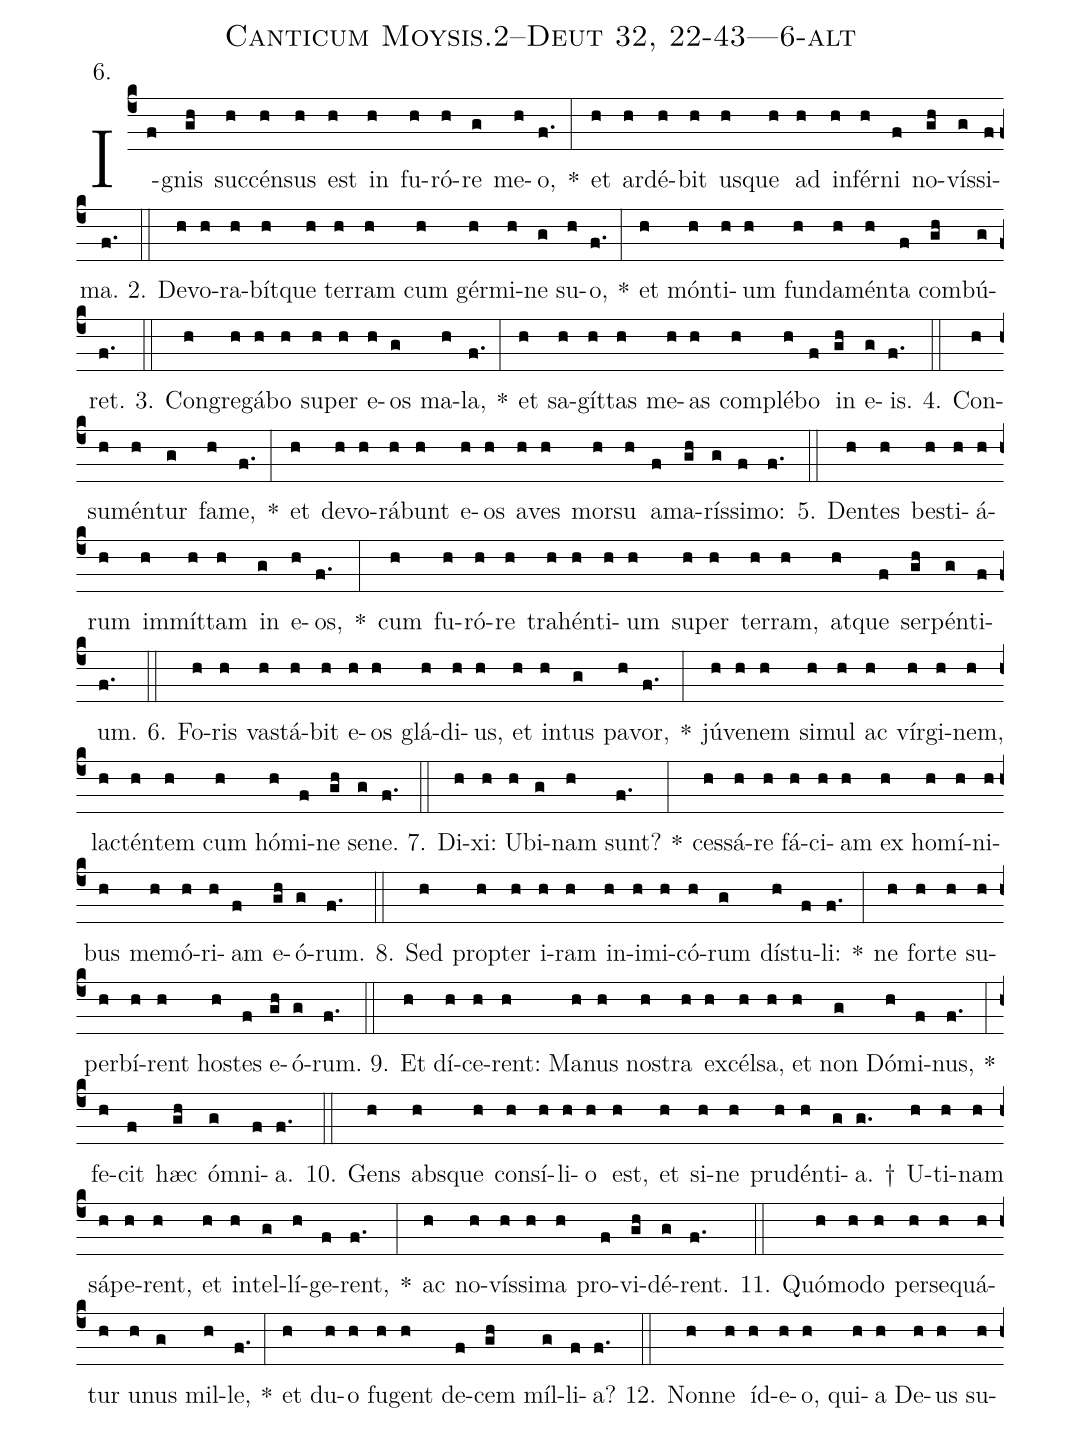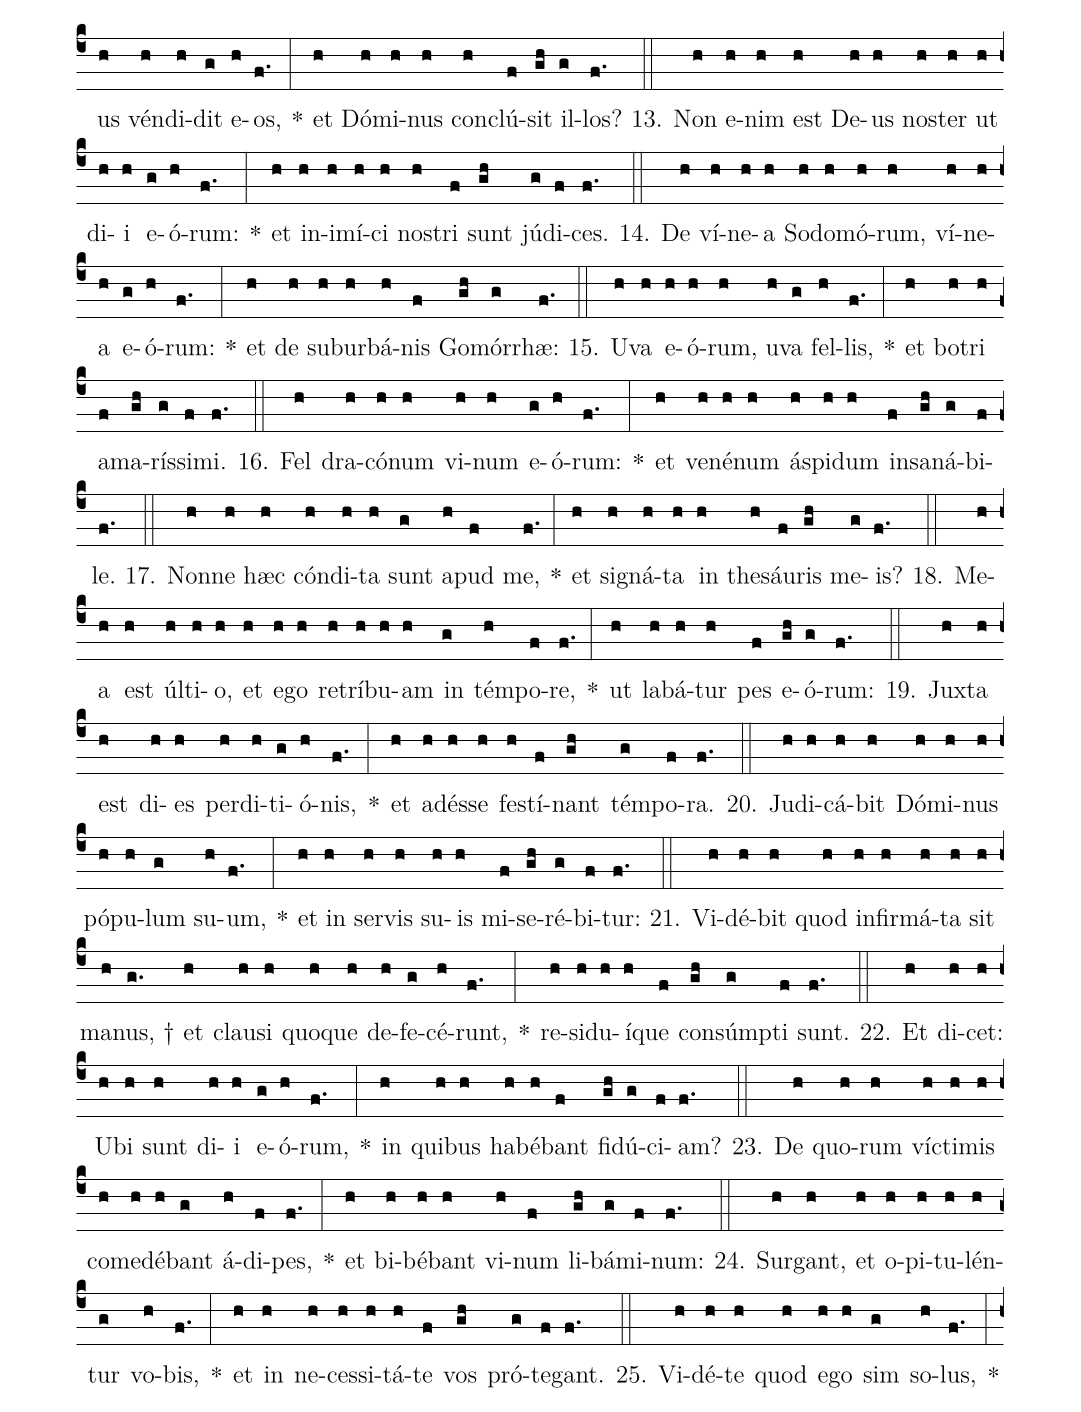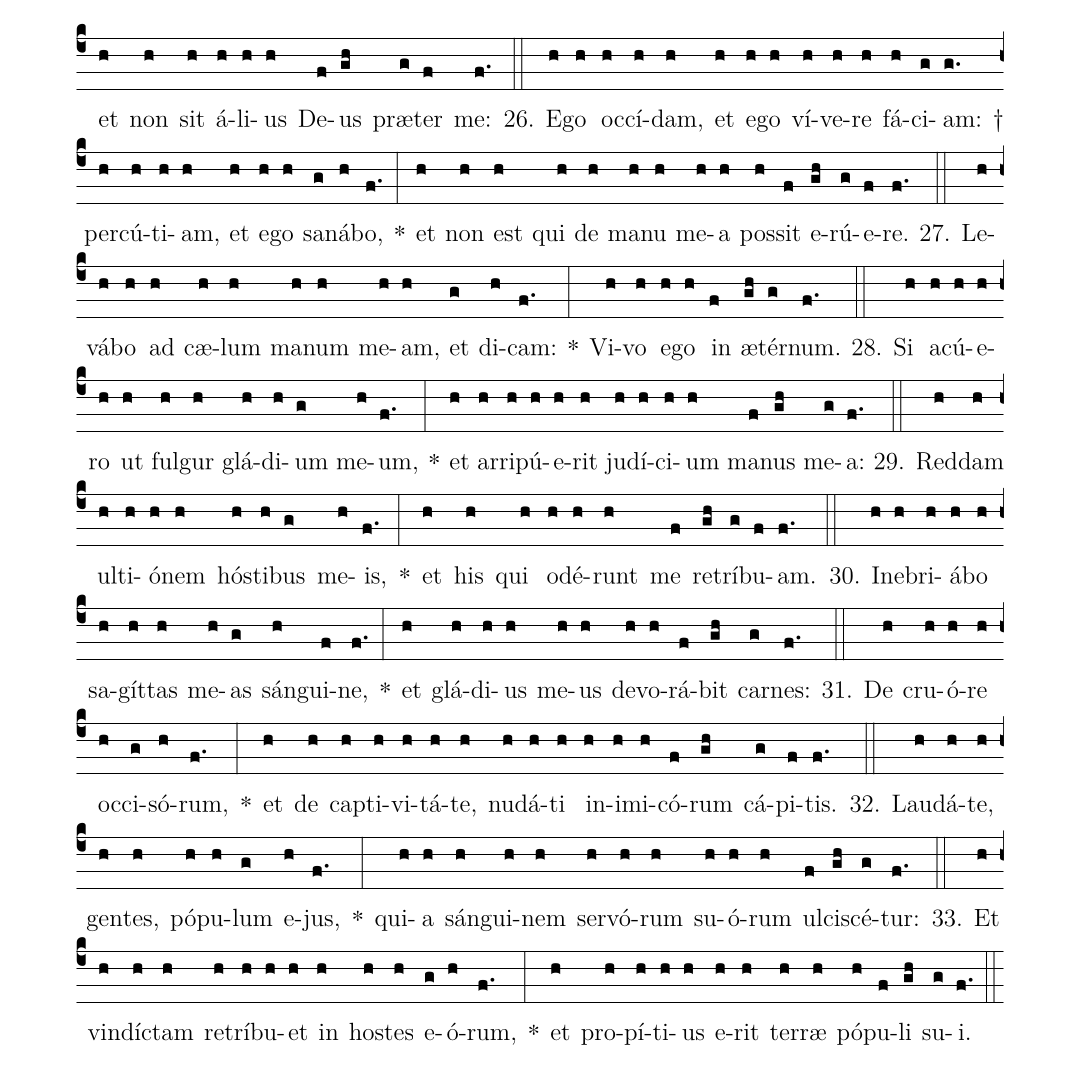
name: Canticum Moysis.2--Deut 32, 22-43---6-alt;
annotation: 6.;
%%
(c4)I(f)gnis(gh) suc(h)cén(h)sus(h) est(h) in(h) fu(h)ró(h)re(g) me(h)o,(f.) *(:) et(h) ar(h)dé(h)bit(h) us(h)que(h) ad(h) in(h)fér(h)ni(f) no(gh)vís(g)si(f)ma.(f.) (::)
2. De(h)vo(h)ra(h)bít(h)que(h) ter(h)ram(h) cum(h) gér(h)mi(h)ne(g) su(h)o,(f.) *(:) et(h) món(h)ti(h)um(h) fun(h)da(h)mén(h)ta(f) com(gh)bú(g)ret.(f.) (::)
3. Con(h)gre(h)gá(h)bo(h) su(h)per(h) e(h)os(g) ma(h)la,(f.) *(:) et(h) sa(h)gít(h)tas(h) me(h)as(h) com(h)plé(h)bo(f) in(gh) e(g)is.(f.) (::)
4. Con(h)su(h)mén(h)tur(g) fa(h)me,(f.) *(:) et(h) de(h)vo(h)rá(h)bunt(h) e(h)os(h) a(h)ves(h) mor(h)su(h) a(f)ma(gh)rís(g)si(f)mo:(f.) (::)
5. Den(h)tes(h) bes(h)ti(h)á(h)rum(h) im(h)mít(h)tam(h) in(g) e(h)os,(f.) *(:) cum(h) fu(h)ró(h)re(h) tra(h)hén(h)ti(h)um(h) su(h)per(h) ter(h)ram,(h) at(h)que(f) ser(gh)pén(g)ti(f)um.(f.) (::)
6. Fo(h)ris(h) vas(h)tá(h)bit(h) e(h)os(h) glá(h)di(h)us,(h) et(h) in(h)tus(g) pa(h)vor,(f.) *(:) jú(h)ve(h)nem(h) si(h)mul(h) ac(h) vír(h)gi(h)nem,(h) lac(h)tén(h)tem(h) cum(h) hó(h)mi(f)ne(gh) se(g)ne.(f.) (::)
7. Di(h)xi:(h) U(h)bi(g)nam(h) sunt?(f.) *(:) ces(h)sá(h)re(h) fá(h)ci(h)am(h) ex(h) ho(h)mí(h)ni(h)bus(h) me(h)mó(h)ri(h)am(f) e(gh)ó(g)rum.(f.) (::)
8. Sed(h) prop(h)ter(h) i(h)ram(h) in(h)i(h)mi(h)có(h)rum(g) dís(h)tu(f)li:(f.) *(:) ne(h) for(h)te(h) su(h)per(h)bí(h)rent(h) hos(h)tes(f) e(gh)ó(g)rum.(f.) (::)
9. Et(h) dí(h)ce(h)rent:(h) Ma(h)nus(h) nos(h)tra(h) ex(h)cél(h)sa,(h) et(h) non(g) Dó(h)mi(f)nus,(f.) *(:) fe(h)cit(f) hæc(gh) óm(g)ni(f)a.(f.) (::)
10. Gens(h) abs(h)que(h) con(h)sí(h)li(h)o(h) est,(h) et(h) si(h)ne(h) pru(h)dén(h)ti(g)a. †(g.) U(h)ti(h)nam(h) sá(h)pe(h)rent,(h) et(h) in(h)tel(g)lí(h)ge(f)rent,(f.) *(:) ac(h) no(h)vís(h)si(h)ma(h) pro(f)vi(gh)dé(g)rent.(f.) (::)
11. Quó(h)mo(h)do(h) per(h)se(h)quá(h)tur(h) u(h)nus(g) mil(h)le,(f.) *(:) et(h) du(h)o(h) fu(h)gent(h) de(f)cem(gh) míl(g)li(f)a?(f.) (::)
12. Non(h)ne(h) íd(h)e(h)o,(h) qui(h)a(h) De(h)us(h) su(h)us(h) vén(h)di(h)dit(g) e(h)os,(f.) *(:) et(h) Dó(h)mi(h)nus(h) con(h)clú(f)sit(gh) il(g)los?(f.) (::)
13. Non(h) e(h)nim(h) est(h) De(h)us(h) nos(h)ter(h) ut(h) di(h)i(h) e(g)ó(h)rum:(f.) *(:) et(h) in(h)i(h)mí(h)ci(h) nos(h)tri(f) sunt(gh) jú(g)di(f)ces.(f.) (::)
14. De(h) ví(h)ne(h)a(h) So(h)do(h)mó(h)rum,(h) ví(h)ne(h)a(h) e(g)ó(h)rum:(f.) *(:) et(h) de(h) sub(h)ur(h)bá(h)nis(f) Go(gh)mór(g)rhæ:(f.) (::)
15. U(h)va(h) e(h)ó(h)rum,(h) u(h)va(g) fel(h)lis,(f.) *(:) et(h) bo(h)tri(h) a(f)ma(gh)rís(g)si(f)mi.(f.) (::)
16. Fel(h) dra(h)có(h)num(h) vi(h)num(h) e(g)ó(h)rum:(f.) *(:) et(h) ve(h)né(h)num(h) ás(h)pi(h)dum(h) in(f)sa(gh)ná(g)bi(f)le.(f.) (::)
17. Non(h)ne(h) hæc(h) cón(h)di(h)ta(h) sunt(g) a(h)pud(f) me,(f.) *(:) et(h) si(h)gná(h)ta(h) in(h) the(h)sáu(f)ris(gh) me(g)is?(f.) (::)
18. Me(h)a(h) est(h) úl(h)ti(h)o,(h) et(h) e(h)go(h) re(h)trí(h)bu(h)am(h) in(g) tém(h)po(f)re,(f.) *(:) ut(h) la(h)bá(h)tur(h) pes(f) e(gh)ó(g)rum:(f.) (::)
19. Jux(h)ta(h) est(h) di(h)es(h) per(h)di(h)ti(g)ó(h)nis,(f.) *(:) et(h) ad(h)és(h)se(h) fes(h)tí(f)nant(gh) tém(g)po(f)ra.(f.) (::)
20. Ju(h)di(h)cá(h)bit(h) Dó(h)mi(h)nus(h) pó(h)pu(h)lum(g) su(h)um,(f.) *(:) et(h) in(h) ser(h)vis(h) su(h)is(h) mi(f)se(gh)ré(g)bi(f)tur:(f.) (::)
21. Vi(h)dé(h)bit(h) quod(h) in(h)fir(h)má(h)ta(h) sit(h) ma(h)nus, †(g.) et(h) clau(h)si(h) quo(h)que(h) de(h)fe(g)cé(h)runt,(f.) *(:) re(h)si(h)du(h)í(h)que(f) con(gh)súmp(g)ti(f) sunt.(f.) (::)
22. Et(h) di(h)cet:(h) U(h)bi(h) sunt(h) di(h)i(h) e(g)ó(h)rum,(f.) *(:) in(h) qui(h)bus(h) ha(h)bé(h)bant(f) fi(gh)dú(g)ci(f)am?(f.) (::)
23. De(h) quo(h)rum(h) víc(h)ti(h)mis(h) com(h)e(h)dé(h)bant(g) á(h)di(f)pes,(f.) *(:) et(h) bi(h)bé(h)bant(h) vi(h)num(f) li(gh)bá(g)mi(f)num:(f.) (::)
24. Sur(h)gant,(h) et(h) o(h)pi(h)tu(h)lén(h)tur(g) vo(h)bis,(f.) *(:) et(h) in(h) ne(h)ces(h)si(h)tá(h)te(f) vos(gh) pró(g)te(f)gant.(f.) (::)
25. Vi(h)dé(h)te(h) quod(h) e(h)go(h) sim(g) so(h)lus,(f.) *(:) et(h) non(h) sit(h) á(h)li(h)us(h) De(f)us(gh) præ(g)ter(f) me:(f.) (::)
26. E(h)go(h) oc(h)cí(h)dam,(h) et(h) e(h)go(h) ví(h)ve(h)re(h) fá(h)ci(g)am: †(g.) per(h)cú(h)ti(h)am,(h) et(h) e(h)go(h) sa(g)ná(h)bo,(f.) *(:) et(h) non(h) est(h) qui(h) de(h) ma(h)nu(h) me(h)a(h) pos(h)sit(f) e(gh)rú(g)e(f)re.(f.) (::)
27. Le(h)vá(h)bo(h) ad(h) cæ(h)lum(h) ma(h)num(h) me(h)am,(h) et(g) di(h)cam:(f.) *(:) Vi(h)vo(h) e(h)go(h) in(f) æ(gh)tér(g)num.(f.) (::)
28. Si(h) a(h)cú(h)e(h)ro(h) ut(h) ful(h)gur(h) glá(h)di(h)um(g) me(h)um,(f.) *(:) et(h) ar(h)ri(h)pú(h)e(h)rit(h) ju(h)dí(h)ci(h)um(h) ma(f)nus(gh) me(g)a:(f.) (::)
29. Red(h)dam(h) ul(h)ti(h)ó(h)nem(h) hós(h)ti(h)bus(g) me(h)is,(f.) *(:) et(h) his(h) qui(h) o(h)dé(h)runt(h) me(f) re(gh)trí(g)bu(f)am.(f.) (::)
30. In(h)e(h)bri(h)á(h)bo(h) sa(h)gít(h)tas(h) me(h)as(g) sán(h)gui(f)ne,(f.) *(:) et(h) glá(h)di(h)us(h) me(h)us(h) de(h)vo(h)rá(f)bit(gh) car(g)nes:(f.) (::)
31. De(h) cru(h)ó(h)re(h) oc(h)ci(g)só(h)rum,(f.) *(:) et(h) de(h) cap(h)ti(h)vi(h)tá(h)te,(h) nu(h)dá(h)ti(h) in(h)i(h)mi(h)có(f)rum(gh) cá(g)pi(f)tis.(f.) (::)
32. Lau(h)dá(h)te,(h) gen(h)tes,(h) pó(h)pu(h)lum(g) e(h)jus,(f.) *(:) qui(h)a(h) sán(h)gui(h)nem(h) ser(h)vó(h)rum(h) su(h)ó(h)rum(h) ul(f)ci(gh)scé(g)tur:(f.) (::)
33. Et(h) vin(h)díc(h)tam(h) re(h)trí(h)bu(h)et(h) in(h) hos(h)tes(h) e(g)ó(h)rum,(f.) *(:) et(h) pro(h)pí(h)ti(h)us(h) e(h)rit(h) ter(h)ræ(h) pó(h)pu(f)li(gh) su(g)i.(f.) (::)
